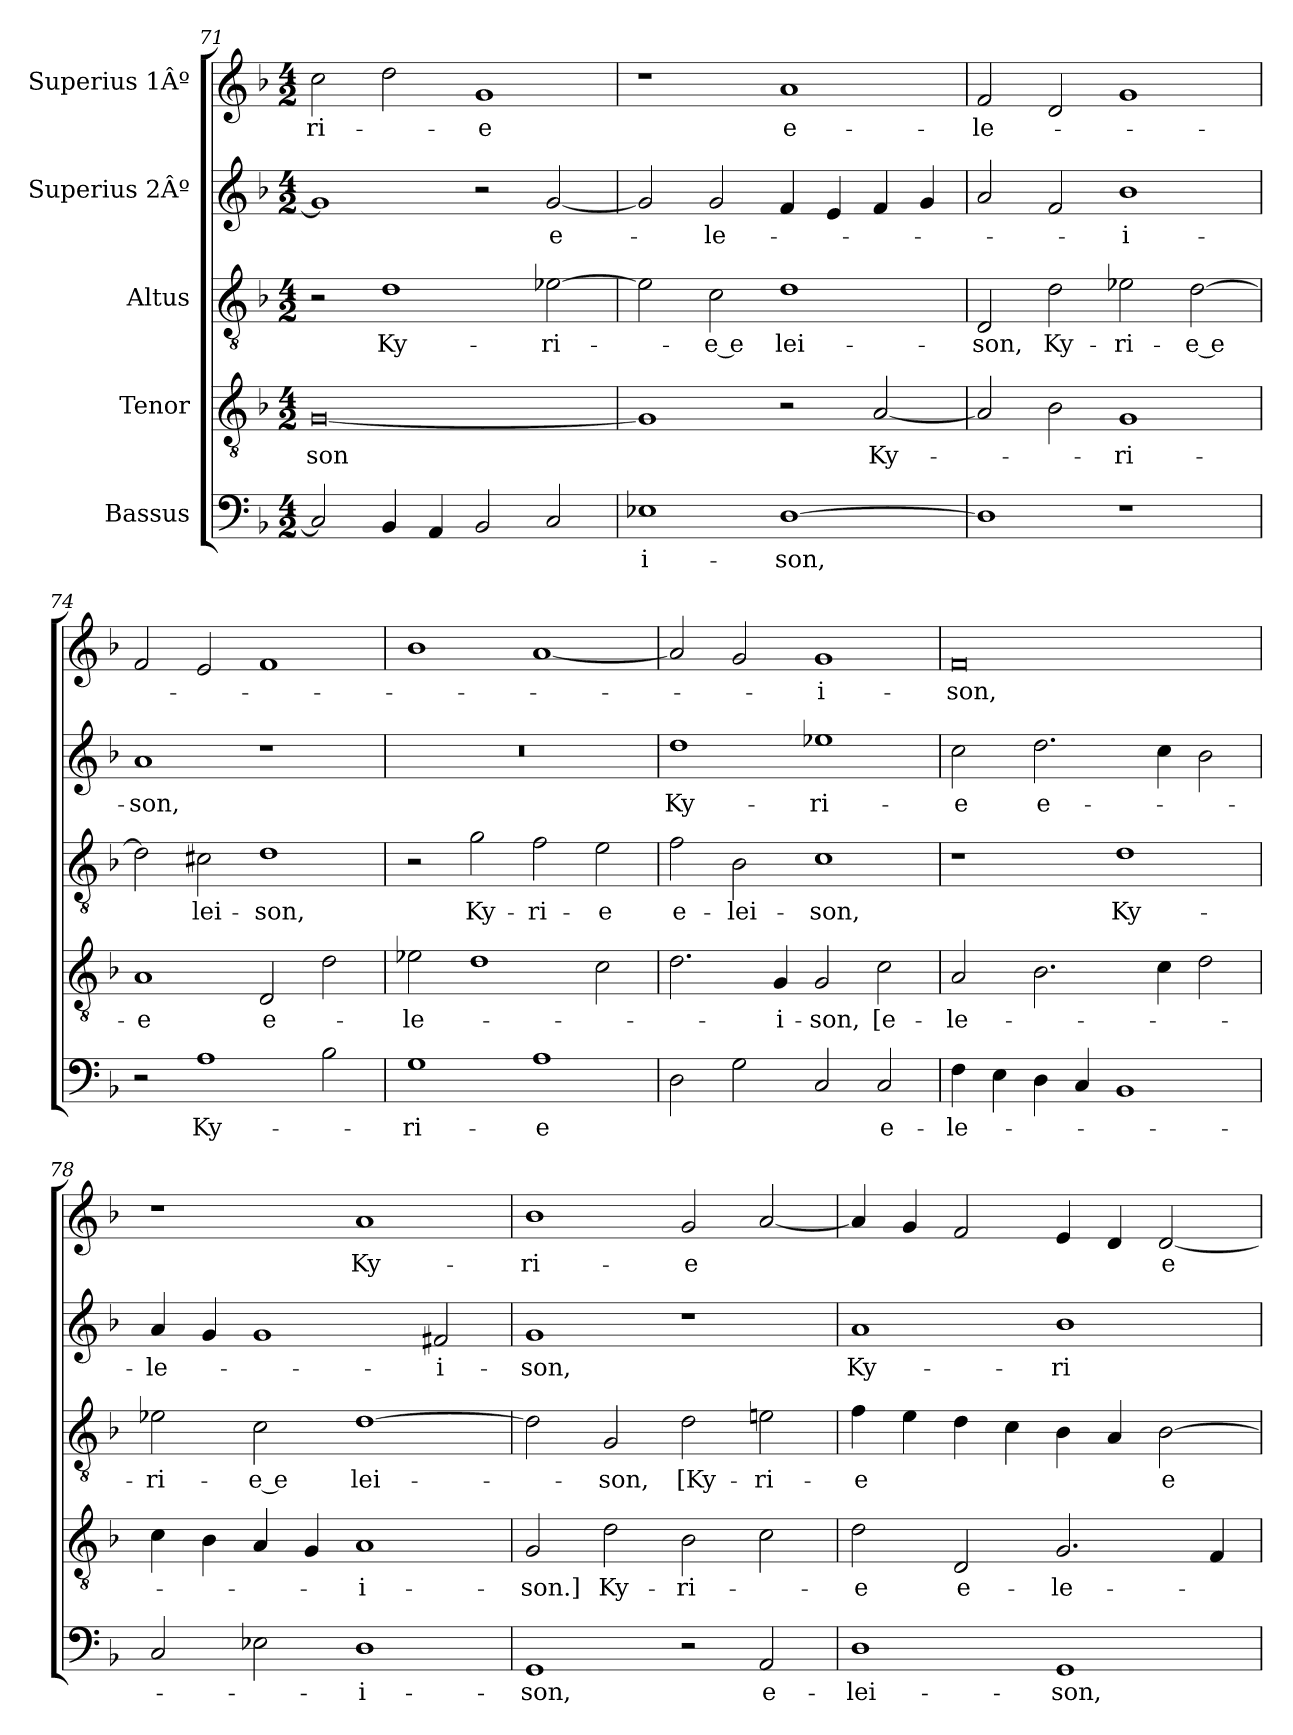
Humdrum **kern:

**kern	**text	**kern	**text	**kern	**text	**kern	**text	**kern	**text
*part5	*part5	*part4	*part4	*part3	*part3	*part2	*part2	*part1	*part1
*staff5	*staff5	*staff4	*staff4	*staff3	*staff3	*staff2	*staff2	*staff1	*staff1
*I"Bassus	*	*I"Tenor	*	*I"Altus	*	*I"Superius 2Âº	*	*I"Superius 1Âº	*
*clefF4	*	*clefGv2	*	*clefGv2	*	*clefG2	*	*clefG2	*
*k[b-]	*	*k[b-]	*	*k[b-]	*	*k[b-]	*	*k[b-]	*
*M4/2	*	*M4/2	*	*M4/2	*	*M4/2	*	*M4/2	*
=71	=71	=71	=71	=71	=71	=71	=71	=71	=71
2C/]	.	[0G/	-son	2r	.	1g/]	.	2cc\	-ri-
4BB-/	.	.	.	1d\	Ky-	.	.	2dd\	.
4AA/	.	.	.	.	.	.	.	.	.
2BB-/	.	.	.	.	.	2r	.	1g/	-e
2C/	.	.	.	[2e-X\	-ri-	[2g/	e-	.	.
=72	=72	=72	=72	=72	=72	=72	=72	=72	=72
1E-X\	-i-	1G/]	.	2e-\]	.	2g/]	.	1r	.
.	.	.	.	2c\	-e e	2g/	-le-	.	.
[1D\	-son,	2r	.	1d\	-lei-	4f/	.	1a/	e-
.	.	.	.	.	.	4e/	.	.	.
.	.	[2A/	Ky-	.	.	4f/	.	.	.
.	.	.	.	.	.	4g/	.	.	.
=73	=73	=73	=73	=73	=73	=73	=73	=73	=73
1D\]	.	2A/]	.	2D/	-son,	2a/	.	2f/	-le-
.	.	2B-\	.	2d\	Ky-	2f/	.	2d/	.
1r	.	1G/	-ri-	2e-X\	-ri-	1b-\	-i-	1g/	.
.	.	.	.	[2d\	-e e	.	.	.	.
=74	=74	=74	=74	=74	=74	=74	=74	=74	=74
2r	.	1A/	-e	2d\]	.	1a/	-son,	2f/	.
1A\	Ky-	.	.	2c#X\	-lei-	.	.	2e/	.
.	.	2D/	e-	1d\	-son,	1r	.	1f/	.
2B-\	.	2d\	.	.	.	.	.	.	.
=75	=75	=75	=75	=75	=75	=75	=75	=75	=75
1G\	-ri-	2e-X\	-le-	2r	.	0r	.	1b-\	.
.	.	1d\	.	2g\	Ky-	.	.	.	.
1A\	-e	.	.	2f\	-ri-	.	.	[1a/	.
.	.	2c\	.	2e\	-e	.	.	.	.
=76	=76	=76	=76	=76	=76	=76	=76	=76	=76
2D\	.	2.d\	.	2f\	e-	1dd\	Ky-	2a/]	.
2G\	.	.	.	2B-\	-lei-	.	.	2g/	.
.	.	4G/	-i-	.	.	.	.	.	.
2C/	.	2G/	-son,	1c\	-son,	1ee-X\	-ri-	1g/	-i-
2C/	e-	2c\	[e-	.	.	.	.	.	.
=77	=77	=77	=77	=77	=77	=77	=77	=77	=77
4F\	-le-	2A/	-le-	1r	.	2cc\	-e	0f/	-son,
4E\	.	.	.	.	.	.	.	.	.
4D\	.	2.B-\	.	.	.	2.dd\	e-	.	.
4C/	.	.	.	.	.	.	.	.	.
1BB-/	.	.	.	1d\	Ky-	.	.	.	.
.	.	4c\	.	.	.	4cc\	.	.	.
.	.	2d\	.	.	.	2b-\	.	.	.
=78	=78	=78	=78	=78	=78	=78	=78	=78	=78
2C/	.	4c\	.	2e-X\	-ri-	4a/	-le-	1r	.
.	.	4B-\	.	.	.	4g/	.	.	.
2E-X\	.	4A/	.	2c\	-e e	1g/	.	.	.
.	.	4G/	.	.	.	.	.	.	.
1D\	-i-	1A/	-i-	[1d\	-lei-	.	.	1a/	Ky-
.	.	.	.	.	.	2f#X/	-i-	.	.
=79	=79	=79	=79	=79	=79	=79	=79	=79	=79
1GG/	-son,	2G/	-son.]	2d\]	.	1g/	-son,	1b-\	-ri-
.	.	2d\	Ky-	2G/	-son,	.	.	.	.
2r	.	2B-\	-ri-	2d\	[Ky-	1r	.	2g/	-e
2AA/	e-	2c\	.	2en\	-ri-	.	.	[2a/	.
=80	=80	=80	=80	=80	=80	=80	=80	=80	=80
1D\	-lei-	2d\	-e	4f\	-e	1a/	Ky-	4a/]	.
.	.	.	.	4e\	.	.	.	4g/	.
.	.	2D/	e-	4d\	.	.	.	2f/	.
.	.	.	.	4c\	.	.	.	.	.
1GG/	-son,	2.G/	-le-	4B-\	.	1b-\	-ri-	4e/	.
.	.	.	.	4A/	.	.	.	4d/	.
.	.	.	.	[2B-\	e-	.	.	[2d/	e-
.	.	4F/	.	.	.	.	.	.	.
=	=	=	=	=	=	=	=	=	=
*-	*-	*-	*-	*-	*-	*-	*-	*-	*-
